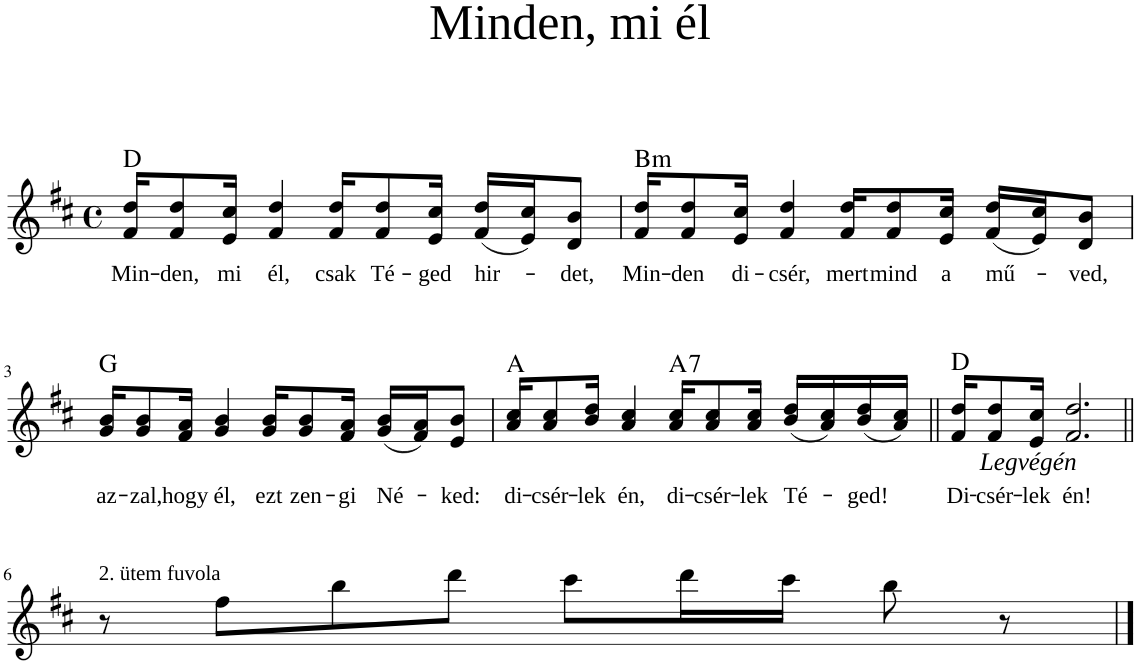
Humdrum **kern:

**kern	**text	**harte
*part1	*part1	*part1
*staff1	*staff1	*
*I"Piano	*	*
*I'Pno	*	*
*clefG2	*	*
*k[f#c#]	*	*
*M4/4	*	*
*met(c)	*	*
=1	=1	=1
!	!LO:LY:b	!
16f#/ 16dd/KL	Min-	D:maj
!	!LO:LY:b	!
8f#/ 8dd/	-den,	.
!	!LO:LY:b	!
16e/ 16cc#/Jk	mi	.
!	!LO:LY:b	!
4f#/ 4dd/	él,	.
!	!LO:LY:b	!
16f#/ 16dd/KL	csak	.
!	!LO:LY:b	!
8f#/ 8dd/	Té-	.
!	!LO:LY:b	!
16e/ 16cc#/Jk	-ged	.
!	!LO:LY:b	!
(16f#/ 16dd/LL	hir-	.
16e/ 16cc#/J)	.	.
!	!LO:LY:b	!
8d/ 8b/J	-det,	.
=2	=2	=2
!	!LO:LY:b	!LO:H:kt=m
16f#/ 16dd/KL	Min-	B:min
!	!LO:LY:b	!
8f#/ 8dd/	-den	.
!	!LO:LY:b	!
16e/ 16cc#/Jk	di-	.
!	!LO:LY:b	!
4f#/ 4dd/	-csér,	.
!	!LO:LY:b	!
16f#/ 16dd/KL	mert	.
!	!LO:LY:b	!
8f#/ 8dd/	mind	.
!	!LO:LY:b	!
16e/ 16cc#/Jk	a	.
!	!LO:LY:b	!
(16f#/ 16dd/LL	mű-	.
16e/ 16cc#/J)	.	.
!	!LO:LY:b	!
8d/ 8b/J	-ved,	.
!!LO:LB:g=z
=3	=3	=3
!	!LO:LY:b	!
16g/ 16b/KL	az-	G:maj
!	!LO:LY:b	!
8g/ 8b/	-zal,	.
!	!LO:LY:b	!
16f#/ 16a/Jk	hogy	.
!	!LO:LY:b	!
4g/ 4b/	él,	.
!	!LO:LY:b	!
16g/ 16b/KL	ezt	.
!	!LO:LY:b	!
8g/ 8b/	zen-	.
!	!LO:LY:b	!
16f#/ 16a/Jk	-gi	.
!	!LO:LY:b	!
(16g/ 16b/LL	Né-	.
16f#/ 16a/J)	.	.
!	!LO:LY:b	!
8e/ 8b/J	-ked:	.
=4	=4	=4
!	!LO:LY:b	!
16a/ 16cc#/KL	di-	A:maj
!	!LO:LY:b	!
8a/ 8cc#/	-csér-	.
!	!LO:LY:b	!
16b/ 16dd/Jk	-lek	.
!	!LO:LY:b	!
4a/ 4cc#/	én,	.
!	!LO:LY:b	!LO:H:kt=7
16a/ 16cc#/KL	di-	A:7
!	!LO:LY:b	!
8a/ 8cc#/	-csér-	.
!	!LO:LY:b	!
16a/ 16cc#/Jk	-lek	.
!	!LO:LY:b	!
(16b/ 16dd/LL	Té-	.
16a/ 16cc#/)	.	.
!	!LO:LY:b	!
(16b/ 16dd/	-ged!	.
16a/ 16cc#/JJ)	.	.
=5||	=5||	=5||
!LO:TX:b:i:t=Legvégén	!	!
!	!LO:LY:b	!
16f#/ 16dd/KL	Di-	D:maj
!	!LO:LY:b	!
8f#/ 8dd/	-csér-	.
!	!LO:LY:b	!
16e/ 16cc#/Jk	-lek	.
!	!LO:LY:b	!
2.f#/ 2.dd/	én!	.
!!LO:LB:g=z
=6||	=6||	=6||
!LO:TX:a:t=2. ütem fuvola	!	!
8r	.	.
8ff#\L	.	.
8bb\	.	.
8ddd\J	.	.
8ccc#\L	.	.
16ddd\L	.	.
16ccc#\JJ	.	.
8bb\	.	.
8r	.	.
==	==	==
*-	*-	*-
